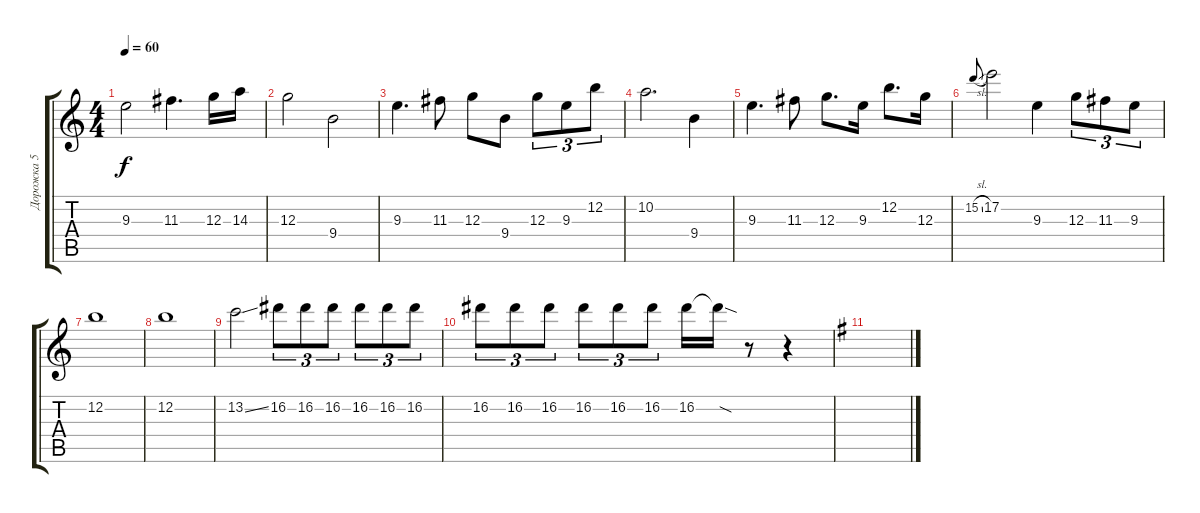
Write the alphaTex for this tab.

\track ("Дорожка 5" "Дорожка 5") {instrument overdrivenguitar}
\staff {score tabs}
\tuning (E4 B3 G3 D3 A2 E2) {hide}
\ts (4 4)
\tempo 60
\clef g2
\ks c
9.3.2{dy f} 11.3.4{d} 12.3.16 14.3.16 |
12.3.2 9.4.2 |
9.3.4{d} 11.3.8 12.3.8 9.4.8 12.3.8{tu (3 2)} 9.3.8{tu (3 2)} 12.2.8{tu (3 2)} |
10.2.2{d} 9.4.4 |
9.3.4{d} 11.3.8 12.3.8{d} 9.3.16 12.2.8{d} 12.3.16 |
15.2{sl}.8{gr onbeat} 17.2.2 9.3.4 12.3.8{tu (3 2)} 11.3.8{tu (3 2)} 9.3.8{tu (3 2)} |
12.2.1 |
12.2.1 |
13.2{ss}.2 16.2.8{tu (3 2)} 16.2.8{tu (3 2)} 16.2.8{tu (3 2)} 16.2.8{tu (3 2)} 16.2.8{tu (3 2)} 16.2.8{tu (3 2)} |
16.2.8{tu (3 2)} 16.2.8{tu (3 2)} 16.2.8{tu (3 2)} 16.2.8{tu (3 2)} 16.2.8{tu (3 2)} 16.2.8{tu (3 2)} 16.2.16 16.2{sod t}.16 r.8 r.4 |
\ks eminor
